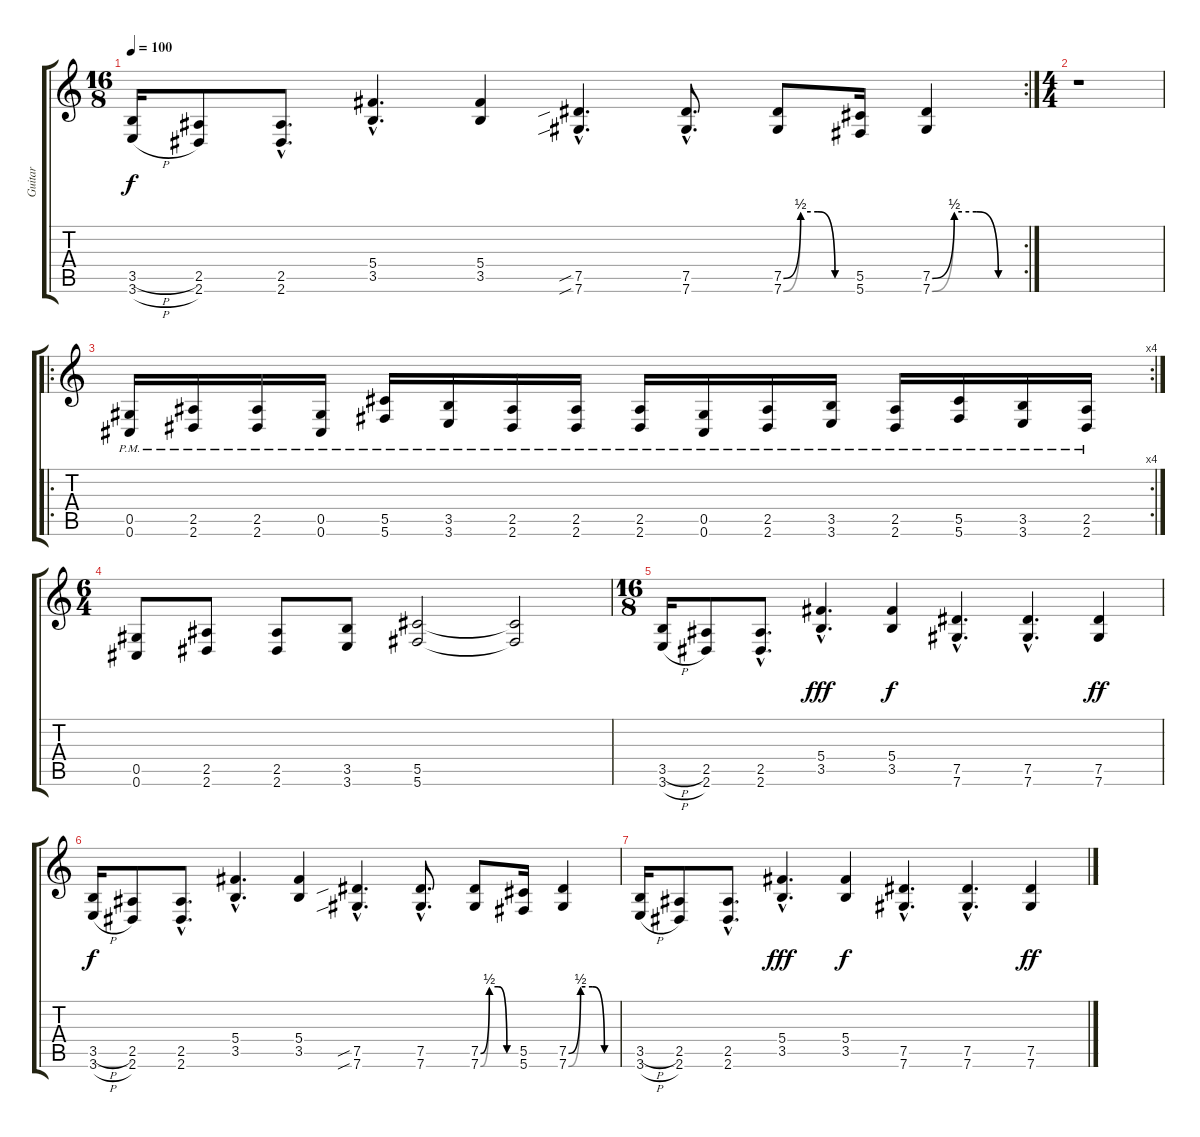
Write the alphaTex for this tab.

\track ("Guitar" "Guitar") {instrument distortionguitar}
\staff {score tabs}
\tuning (Eb4 Bb3 Gb3 Db3 Ab2 Db2) {hide}
\rc 2
\ts (16 8)
\tempo 100
\clef g2
\ks c
(3.5{h} 3.6{h}).16{dy f} (2.5 2.6).8 (2.5{hac} 2.6{hac}).8{d} (5.4{hac} 3.5{hac}).4{d} (5.4 3.5).4 (7.5{sib hac} 7.6{sib hac}).4{d} (7.5{hac} 7.6{hac}).8{d} (7.5{be (custom 0 0 15 2 30 2 45 0 60 0)} 7.6{be (custom 0 0 15 2 30 2 45 0 60 0)}).8 (5.5 5.6).16 (7.5{be (custom 0 0 15 2 30 2 45 0 60 0)} 7.6{be (custom 0 0 15 2 30 2 45 0 60 0)}).4 |
\ts (4 4)
r.1 |
\ro
\rc 4
(0.5{pm} 0.6{pm}).16 (2.5{pm} 2.6{pm}).16 (2.5{pm} 2.6{pm}).16 (0.5{pm} 0.6{pm}).16 (5.5{pm} 5.6{pm}).16 (3.5{pm} 3.6{pm}).16 (2.5{pm} 2.6{pm}).16 (2.5{pm} 2.6{pm}).16 (2.5{pm} 2.6{pm}).16 (0.5{pm} 0.6{pm}).16 (2.5{pm} 2.6{pm}).16 (3.5{pm} 3.6{pm}).16 (2.5{pm} 2.6{pm}).16 (5.5{pm} 5.6{pm}).16 (3.5{pm} 3.6{pm}).16 (2.5{pm} 2.6{pm}).16 |
\ts (6 4)
(0.5 0.6).8 (2.5 2.6).8 (2.5 2.6).8 (3.5 3.6).8 (5.5 5.6).2 (5.5{t} 5.6{t}).2 |
\ts (16 8)
(3.5{h} 3.6{h}).16 (2.5 2.6).8 (2.5{hac} 2.6{hac}).8{d} (5.4{hac} 3.5{hac}).4{d dy fff} (5.4 3.5).4{dy f} (7.5{hac} 7.6{hac}).4{d} (7.5{hac} 7.6{hac}).4{d} (7.5 7.6).4{dy ff} |
(3.5{h} 3.6{h}).16{dy f} (2.5 2.6).8 (2.5{hac} 2.6{hac}).8{d} (5.4{hac} 3.5{hac}).4{d} (5.4 3.5).4 (7.5{sib hac} 7.6{sib hac}).4{d} (7.5{hac} 7.6{hac}).8{d} (7.5{be (custom 0 0 15 2 30 2 45 0 60 0)} 7.6{be (custom 0 0 15 2 30 2 45 0 60 0)}).8 (5.5 5.6).16 (7.5{be (custom 0 0 15 2 30 2 45 0 60 0)} 7.6{be (custom 0 0 15 2 30 2 45 0 60 0)}).4 |
(3.5{h} 3.6{h}).16 (2.5 2.6).8 (2.5{hac} 2.6{hac}).8{d} (5.4{hac} 3.5{hac}).4{d dy fff} (5.4 3.5).4{dy f} (7.5{hac} 7.6{hac}).4{d} (7.5{hac} 7.6{hac}).4{d} (7.5 7.6).4{dy ff}
